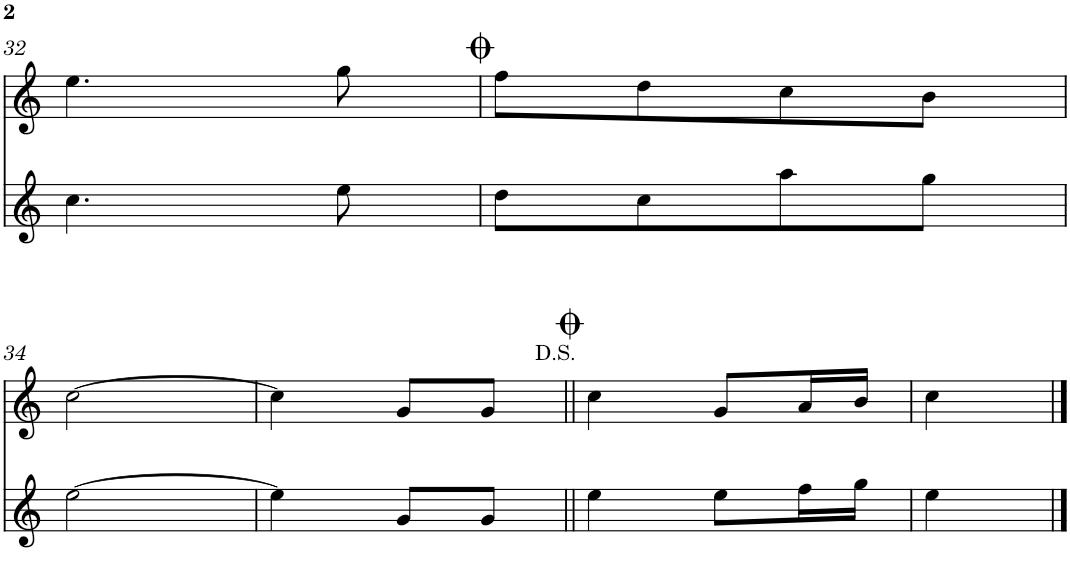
**kern	**kern
*part2	*part1
*staff2	*staff1
*I"Gralla 2	*I"Gralla 1
!!LO:PB:g=z
*clefG2	*clefG2
*k[]	*k[]
*M1/4	*M1/4
=32	=32
[4cc\	[4ee\
8ryy	8ryy
8ee\	8gg\
=33	=33
8dd\L	8ff\L
8cc\]	8ee\]
8cc\	8dd\
8aa\	8cc\
8gg\J	8b\J
!!LO:LB:g=z
=34	=34
[4ee\	[4cc\
=35	=35
4ee\]	4cc\]
4ee\_	4cc\_
8g/L	8g/L
8g/J	8g/J
=36||	=36||
4ee\	4cc\
8ee\L	8g/L
16ff\L	16a/L
16gg\JJ	16b/JJ
=37	=37
4ee\	4cc\
==	==
*-	*-
